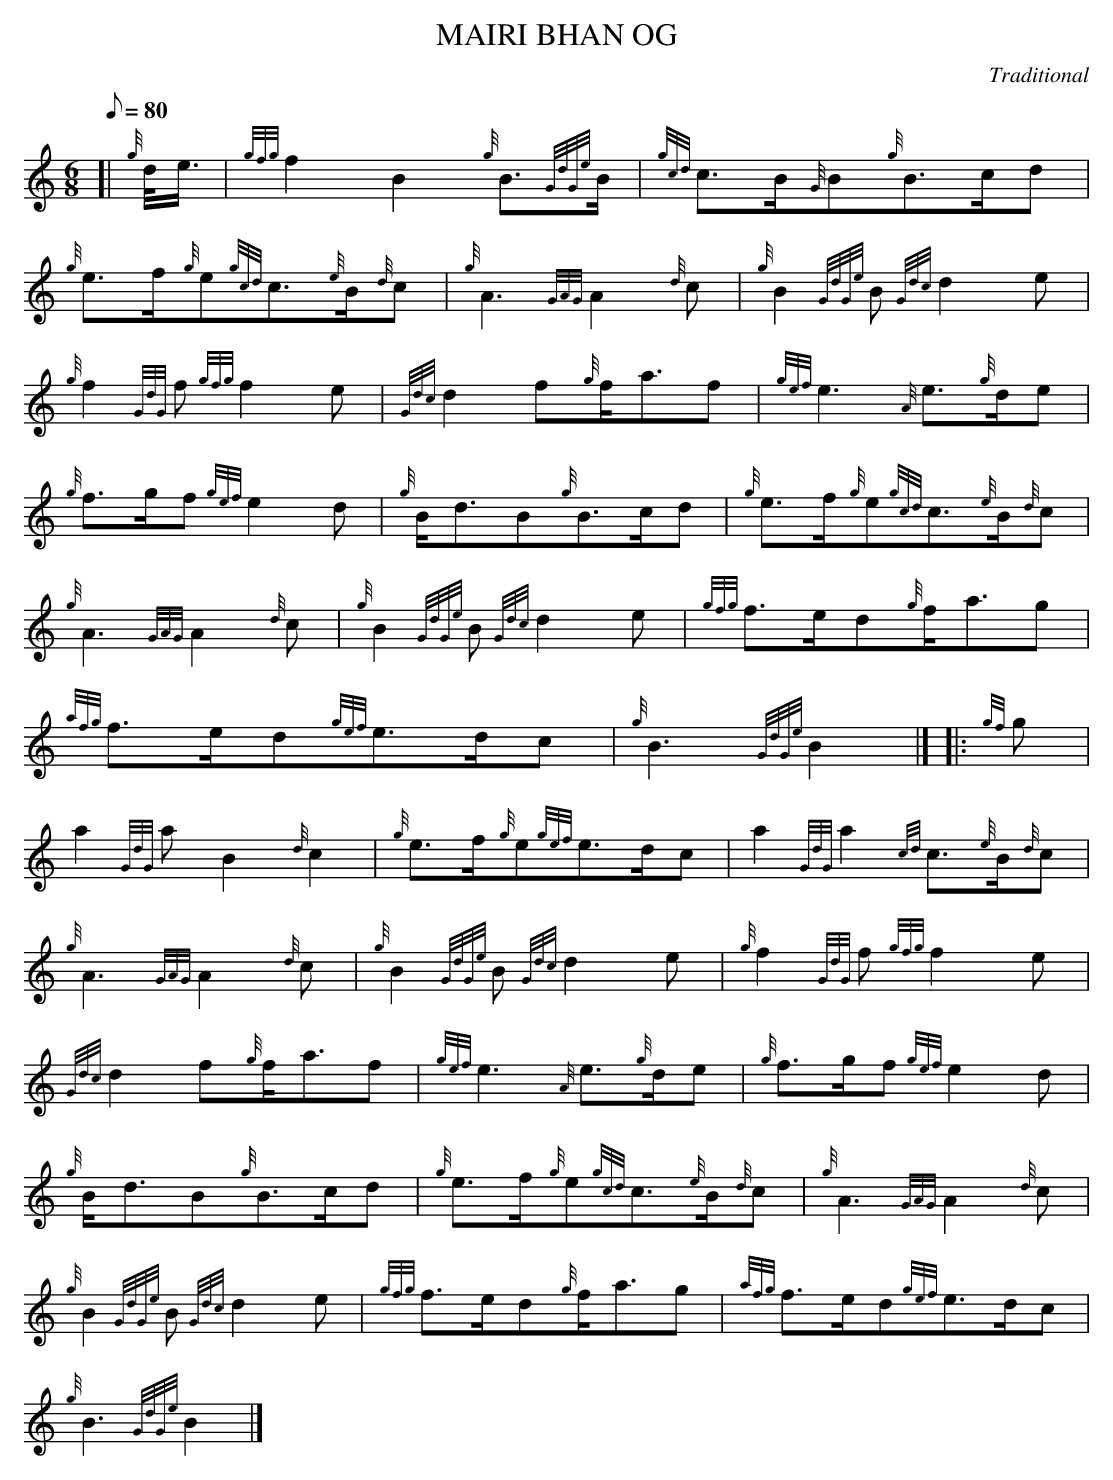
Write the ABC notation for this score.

X:1
T:MAIRI BHAN OG
M:6/8
L:1/8
Q:80
C:Traditional
K:HP
[| {g}d/4e3/4 | \
{gfg}f2B2{g}B3/2{GdGe}B/2 | \
{gcd}c3/2B/2{G}B{g}B3/2c/2d |
{g}e3/2f/2{g}e{gcd}c3/2{e}B/2{d}c | \
{g}A3{GAG}A2{d}c | \
{g}B2{GdGe}B{Gdc}d2e |
{g}f2{GdG}f{gfg}f2e | \
{Gdc}d2f{g}f/2a3/2f | \
{gef}e3{A}e3/2{g}d/2e |
{g}f3/2g/2f{gef}e2d | \
{g}B/2d3/2B{g}B3/2c/2d | \
{g}e3/2f/2{g}e{gcd}c3/2{e}B/2{d}c |
{g}A3{GAG}A2{d}c | \
{g}B2{GdGe}B{Gdc}d2e | \
{gfg}f3/2e/2d{g}f/2a3/2g |
{afg}f3/2e/2d{gef}e3/2d/2c | \
{g}B3{GdGe}B2|]  |: \
{gf}g |
a2{GdG}aB2{d}c2 | \
{g}e3/2f/2{g}e{gef}e3/2d/2c | \
a2{GdG}a2{cd}c3/2{e}B/2{d}c |
{g}A3{GAG}A2{d}c | \
{g}B2{GdGe}B{Gdc}d2e | \
{g}f2{GdG}f{gfg}f2e |
{Gdc}d2f{g}f/2a3/2f | \
{gef}e3{A}e3/2{g}d/2e | \
{g}f3/2g/2f{gef}e2d |
{g}B/2d3/2B{g}B3/2c/2d | \
{g}e3/2f/2{g}e{gcd}c3/2{e}B/2{d}c | \
{g}A3{GAG}A2{d}c |
{g}B2{GdGe}B{Gdc}d2e | \
{gfg}f3/2e/2d{g}f/2a3/2g | \
{afg}f3/2e/2d{gef}e3/2d/2c |
{g}B3{GdGe}B2|]
